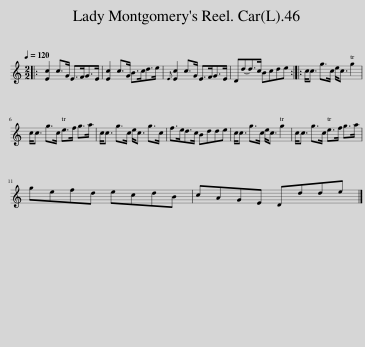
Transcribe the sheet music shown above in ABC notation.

X:1
L:1/8
Q:1/4=120
M:2/2
I:linebreak $
K:C
V:1 treble
V:1
|: [Ec]2 c>G E>FG>E | [Ec]2 c>G B>cd>e |{E} [Ec]2 c>G E>FG>E | Dd-d>c Bcde :: c<c g>c e<c g2 |$ %5
 c<c g>c e>f g>a | c<c g>c e<c g>c | f>ed>c Bdde | c<c g>c e<c g2 | c<c g>c e>f g>a |$ %10
 gefd ecdB | cAGE Ddde |] %12
